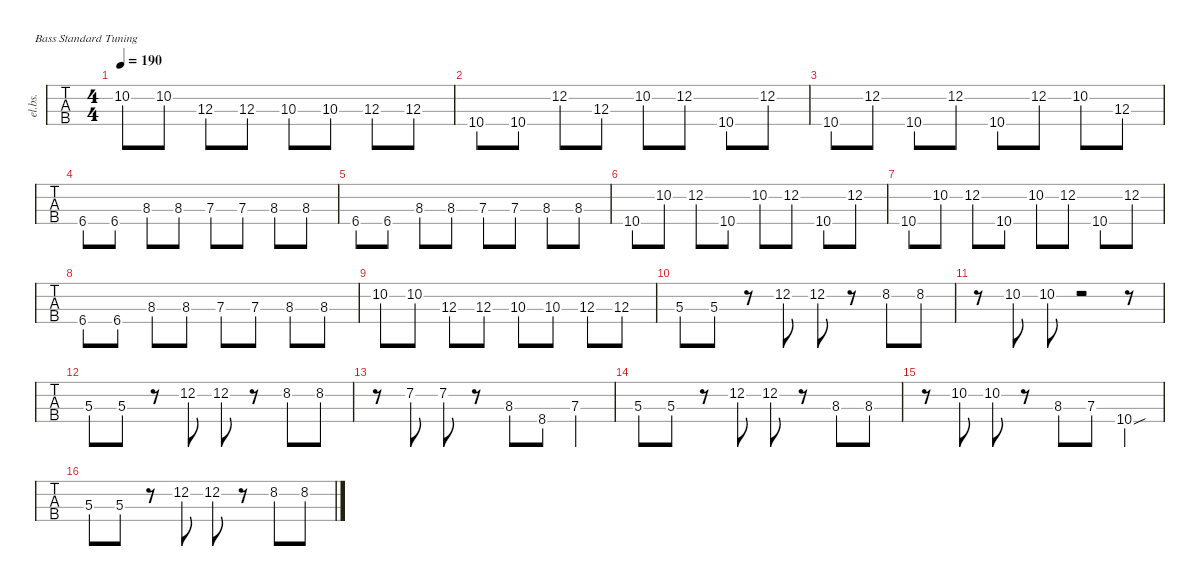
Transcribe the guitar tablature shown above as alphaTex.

\defaultSystemsLayout 4
\hideDynamics
\bracketExtendMode nobrackets
\track ("山田リョウ" "el.bs.") {instrument electricbassfinger}
\staff {tabs}
\tuning (G2 D2 A1 E1)
\ts (4 4)
\tempo 190
\clef f4
\ks c
10.2.8{dy mf} 10.2.8 12.3.8 12.3.8 10.3.8 10.3.8 12.3.8 12.3.8 |
10.4.8 10.4.8 12.2.8 12.3.8 10.2.8 12.2.8 10.4.8 12.2.8 |
10.4.8 12.2.8 10.4.8 12.2.8 10.4.8 12.2.8 10.2.8 12.3.8 |
6.4{acc #}.8 6.4{acc #}.8 8.3.8 8.3.8 7.3.8 7.3.8 8.3.8 8.3.8 |
6.4{acc #}.8 6.4{acc #}.8 8.3.8 8.3.8 7.3.8 7.3.8 8.3.8 8.3.8 |
10.4.8 10.2.8 12.2.8 10.4.8 10.2.8 12.2.8 10.4.8 12.2.8 |
10.4.8 10.2.8 12.2.8 10.4.8 10.2.8 12.2.8 10.4.8 12.2.8 |
6.4{acc #}.8 6.4{acc #}.8 8.3.8 8.3.8 7.3.8 7.3.8 8.3.8 8.3.8 |
10.2.8 10.2.8 12.3.8 12.3.8 10.3.8 10.3.8 12.3.8 12.3.8 |
5.3.8 5.3.8 r.8 12.2.8 12.2.8 r.8 8.2{acc #}.8 8.2{acc #}.8 |
r.8 10.2.8 10.2.8 r.2 r.8 |
5.3.8 5.3.8 r.8 12.2.8 12.2.8 r.8 8.2{acc #}.8 8.2{acc #}.8 |
r.8 7.2.8 7.2.8 r.8 8.3.8 8.4.8 7.3.4 |
5.3.8 5.3.8 r.8 12.2.8 12.2.8 r.8 8.3.8 8.3.8 |
r.8 10.2.8 10.2.8 r.8 8.3.8 7.3.8 10.4{sou}.4 |
5.3.8 5.3.8 r.8 12.2.8 12.2.8 r.8 8.2{acc #}.8 8.2{acc #}.8
